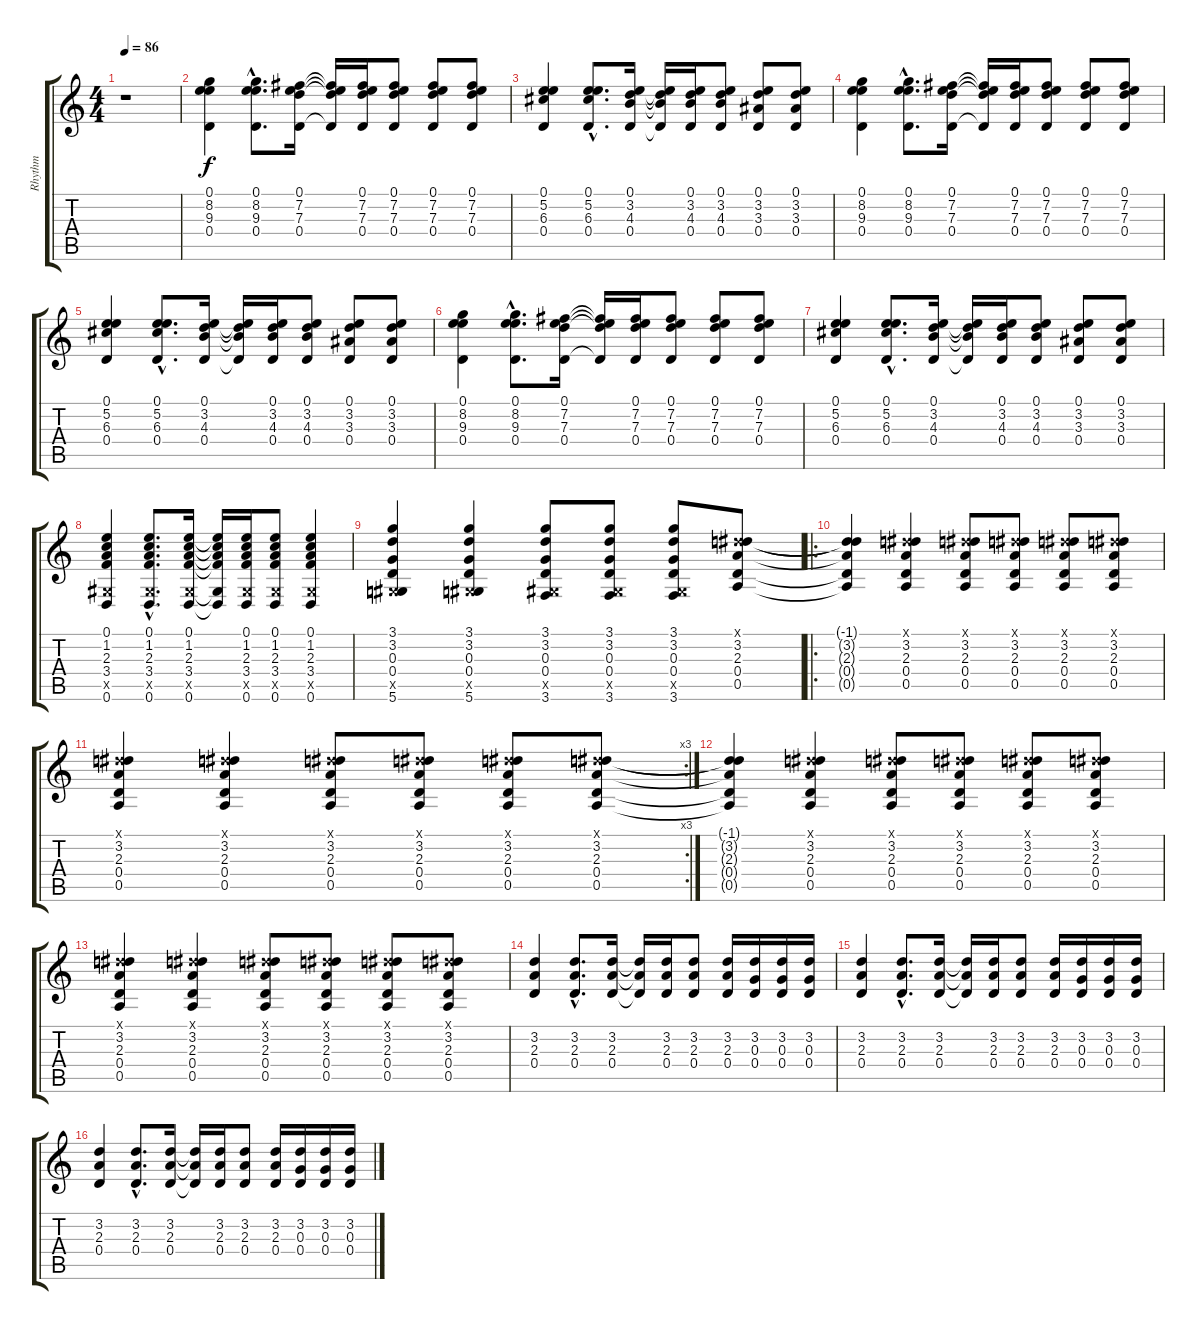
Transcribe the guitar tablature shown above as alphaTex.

\track ("Rhythm" "Rhythm") {instrument acousticguitarsteel}
\staff {score tabs}
\tuning (E4 B3 G3 D3 A2 D2) {hide}
\ts (4 4)
\tempo 86
\clef g2
\ks c
r.1{dy f instrument acousticguitarsteel} |
(0.1 8.2 9.3 0.4).4 (0.1{hac} 8.2{hac} 9.3{hac} 0.4{hac}).8{d} (0.1 7.2 7.3 0.4).16 (0.1{t} 7.2{t} 7.3{t} 0.4{t}).16 (0.1 7.2 7.3 0.4).16 (0.1 7.2 7.3 0.4).8 (0.1 7.2 7.3 0.4).8 (0.1 7.2 7.3 0.4).8 |
(0.1 5.2 6.3 0.4).4 (0.1{hac} 5.2{hac} 6.3{hac} 0.4{hac}).8{d} (0.1 3.2 4.3 0.4).16 (0.1{t} 3.2{t} 4.3{t} 0.4{t}).16 (0.1 3.2 4.3 0.4).16 (0.1 3.2 4.3 0.4).8 (0.1 3.2 3.3 0.4).8 (0.1 3.2 3.3 0.4).8 |
(0.1 8.2 9.3 0.4).4 (0.1{hac} 8.2{hac} 9.3{hac} 0.4{hac}).8{d} (0.1 7.2 7.3 0.4).16 (0.1{t} 7.2{t} 7.3{t} 0.4{t}).16 (0.1 7.2 7.3 0.4).16 (0.1 7.2 7.3 0.4).8 (0.1 7.2 7.3 0.4).8 (0.1 7.2 7.3 0.4).8 |
(0.1 5.2 6.3 0.4).4 (0.1{hac} 5.2{hac} 6.3{hac} 0.4{hac}).8{d} (0.1 3.2 4.3 0.4).16 (0.1{t} 3.2{t} 4.3{t} 0.4{t}).16 (0.1 3.2 4.3 0.4).16 (0.1 3.2 4.3 0.4).8 (0.1 3.2 3.3 0.4).8 (0.1 3.2 3.3 0.4).8 |
(0.1 8.2 9.3 0.4).4 (0.1{hac} 8.2{hac} 9.3{hac} 0.4{hac}).8{d} (0.1 7.2 7.3 0.4).16 (0.1{t} 7.2{t} 7.3{t} 0.4{t}).16 (0.1 7.2 7.3 0.4).16 (0.1 7.2 7.3 0.4).8 (0.1 7.2 7.3 0.4).8 (0.1 7.2 7.3 0.4).8 |
(0.1 5.2 6.3 0.4).4 (0.1{hac} 5.2{hac} 6.3{hac} 0.4{hac}).8{d} (0.1 3.2 4.3 0.4).16 (0.1{t} 3.2{t} 4.3{t} 0.4{t}).16 (0.1 3.2 4.3 0.4).16 (0.1 3.2 4.3 0.4).8 (0.1 3.2 3.3 0.4).8 (0.1 3.2 3.3 0.4).8 |
(0.1 1.2 2.3 3.4 -1.5{x} 0.6).4 (0.1{hac} 1.2{hac} 2.3{hac} 3.4{hac} -1.5{hac x} 0.6{hac}).8{d} (0.1 1.2 2.3 3.4 -1.5{x} 0.6).16 (0.1{t} 1.2{t} 2.3{t} 3.4{t} -1.5{t} 0.6{t}).16 (0.1 1.2 2.3 3.4 -1.5{x} 0.6).16 (0.1 1.2 2.3 3.4 -1.5{x} 0.6).8 (0.1 1.2 2.3 3.4 -1.5{x} 0.6).4 |
(3.1 3.2 0.3 0.4 -1.5{x} 5.6).4 (3.1 3.2 0.3 0.4 -1.5{x} 5.6).4 (3.1 3.2 0.3 0.4 -1.5{x} 3.6).8 (3.1 3.2 0.3 0.4 -1.5{x} 3.6).8 (3.1 3.2 0.3 0.4 -1.5{x} 3.6).8 (-1.1{x} 3.2 2.3 0.4 0.5).8 |
\ro
(-1.1{t} 3.2{t} 2.3{t} 0.4{t} 0.5{t}).4 (-1.1{x} 3.2 2.3 0.4 0.5).4 (-1.1{x} 3.2 2.3 0.4 0.5).8 (-1.1{x} 3.2 2.3 0.4 0.5).8 (-1.1{x} 3.2 2.3 0.4 0.5).8 (-1.1{x} 3.2 2.3 0.4 0.5).8 |
\rc 3
(-1.1{x} 3.2 2.3 0.4 0.5).4 (-1.1{x} 3.2 2.3 0.4 0.5).4 (-1.1{x} 3.2 2.3 0.4 0.5).8 (-1.1{x} 3.2 2.3 0.4 0.5).8 (-1.1{x} 3.2 2.3 0.4 0.5).8 (-1.1{x} 3.2 2.3 0.4 0.5).8 |
(-1.1{t} 3.2{t} 2.3{t} 0.4{t} 0.5{t}).4 (-1.1{x} 3.2 2.3 0.4 0.5).4 (-1.1{x} 3.2 2.3 0.4 0.5).8 (-1.1{x} 3.2 2.3 0.4 0.5).8 (-1.1{x} 3.2 2.3 0.4 0.5).8 (-1.1{x} 3.2 2.3 0.4 0.5).8 |
(-1.1{x} 3.2 2.3 0.4 0.5).4 (-1.1{x} 3.2 2.3 0.4 0.5).4 (-1.1{x} 3.2 2.3 0.4 0.5).8 (-1.1{x} 3.2 2.3 0.4 0.5).8 (-1.1{x} 3.2 2.3 0.4 0.5).8 (-1.1{x} 3.2 2.3 0.4 0.5).8 |
(3.2 2.3 0.4).4 (3.2{hac} 2.3{hac} 0.4{hac}).8{d} (3.2 2.3 0.4).16 (3.2{t} 2.3{t} 0.4{t}).16 (3.2 2.3 0.4).16 (3.2 2.3 0.4).8 (3.2 2.3 0.4).16 (3.2 0.3 0.4).16 (3.2 0.3 0.4).16 (3.2 0.3 0.4).16 |
(3.2 2.3 0.4).4 (3.2{hac} 2.3{hac} 0.4{hac}).8{d} (3.2 2.3 0.4).16 (3.2{t} 2.3{t} 0.4{t}).16 (3.2 2.3 0.4).16 (3.2 2.3 0.4).8 (3.2 2.3 0.4).16 (3.2 0.3 0.4).16 (3.2 0.3 0.4).16 (3.2 0.3 0.4).16 |
(3.2 2.3 0.4).4 (3.2{hac} 2.3{hac} 0.4{hac}).8{d} (3.2 2.3 0.4).16 (3.2{t} 2.3{t} 0.4{t}).16 (3.2 2.3 0.4).16 (3.2 2.3 0.4).8 (3.2 2.3 0.4).16 (3.2 0.3 0.4).16 (3.2 0.3 0.4).16 (3.2 0.3 0.4).16
